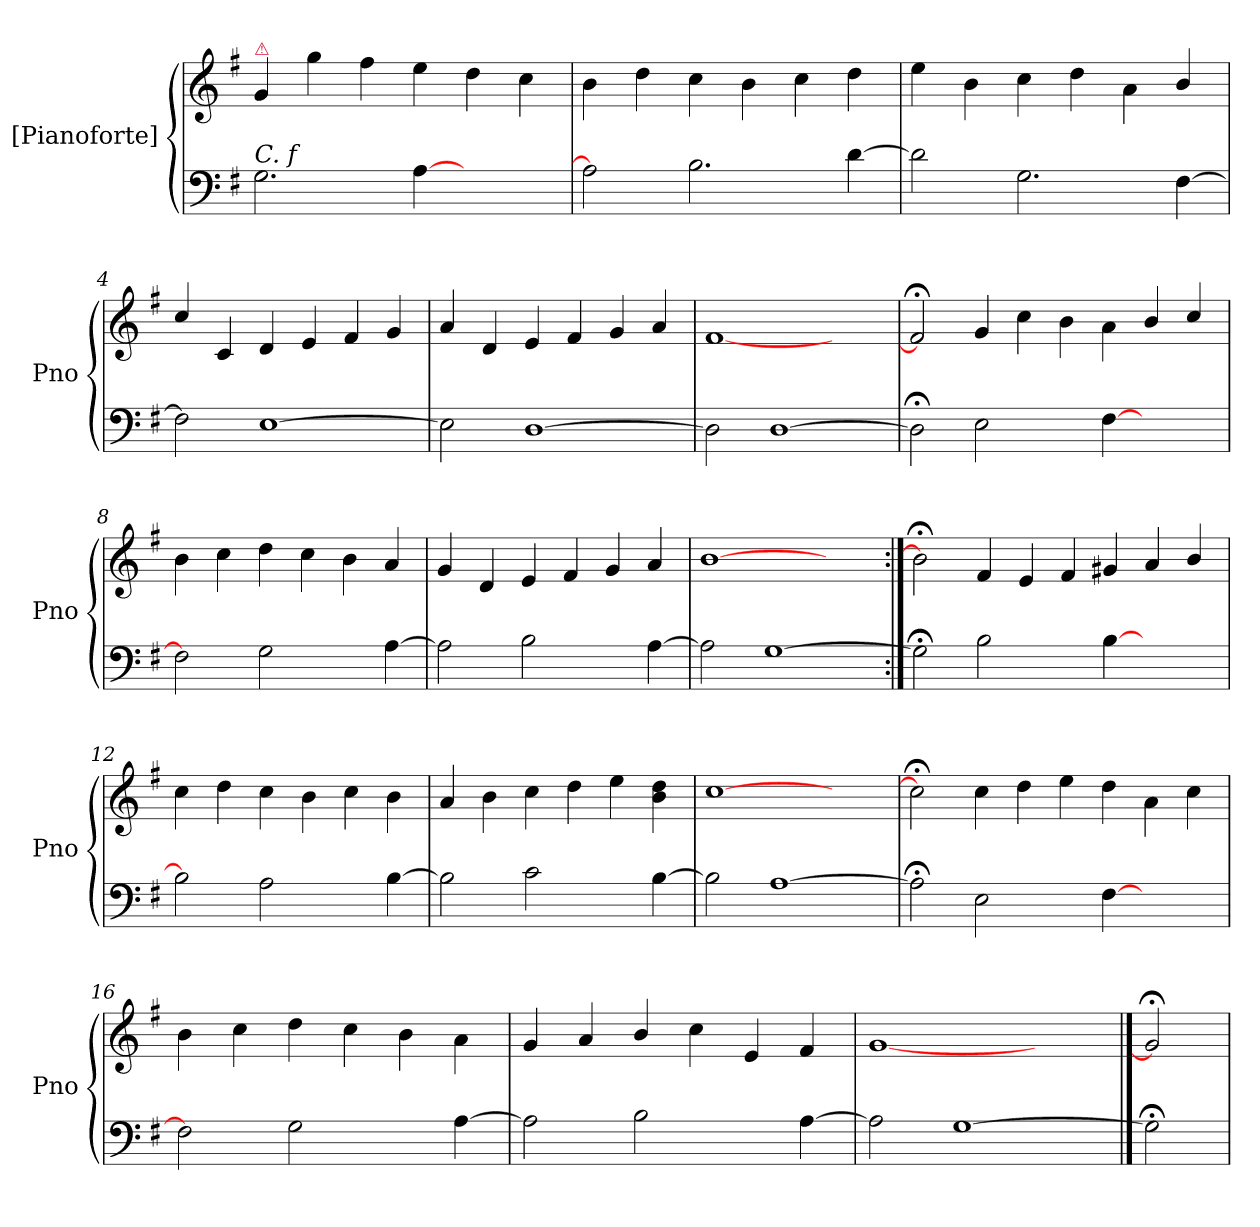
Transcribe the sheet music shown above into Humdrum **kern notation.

**kern	**kern
*part1	*part1
*staff2	*staff1
*I"[Pianoforte]	*
*I'Pno	*
*clefF4	*clefG2
*k[f#]	*k[f#]
*G:	*G:
=1	=1
!	!LO:TX:a:color=crimson:t=⚠
!LO:TX:a:i:t=C. f	!
2.G\	4g/
.	4gg\
.	4ff#\
[4A\	4ee\
2ryy	4dd\
.	4cc\
=2	=2
2A\]	4b\
.	4dd\
2.B\	4cc\
.	4b\
.	4cc\
[4d\	4dd\
=3	=3
2d\]	4ee\
.	4b\
2.G\	4cc\
.	4dd\
.	4a\
[4F#\	4b/
=4	=4
2F#\]	4cc/
.	4c/
[1E	4d/
.	4e/
.	4f#/
.	4g/
=5	=5
2E]	4a/
.	4d/
[1D	4e/
.	4f#/
.	4g/
.	4a/
=6	=6
2D]	[1f#
[1D	.
.	2ryy
=7	=7
2D;<]	2f#;<]
!LO:N:vis=2	!
2.E\	4g/
.	4cc\
.	4b\
[4F#\	4a\
2ryy	4b/
.	4cc/
=8	=8
2F#\]	4b\
.	4cc\
!LO:N:vis=2	!
2.G\	4dd\
.	4cc\
.	4b\
[4A\	4a/
=9	=9
2A\]	4g/
.	4d/
!LO:N:vis=2	!
2.B\	4e/
.	4f#/
.	4g/
[4A\	4a/
=10	=10
2A\]	[1b
[1G	.
.	2ryy
=11:|!	=11:|!
2G;<]	2b;<]
!LO:N:vis=2	!
2.B\	4f#/
.	4e/
.	4f#/
[4B\	4g#X/
2ryy	4a/
.	4b/
=12	=12
2B\]	4cc\
.	4dd\
!LO:N:vis=2	!
2.A\	4cc\
.	4b\
.	4cc\
[4B\	4b\
=13	=13
2B\]	4a/
.	4b\
!LO:N:vis=2	!
2.c\	4cc\
.	4dd\
.	4ee\
[4B\	4b\ 4dd\
=14	=14
2B\]	[1cc
[1A	.
.	2ryy
=15	=15
2A;<]	2cc;<]
!LO:N:vis=2	!
2.E\	4cc\
.	4dd\
.	4ee\
[4F#\	4dd\
2ryy	4a\
.	4cc\
=16	=16
2F#\]	4b\
.	4cc\
!LO:N:vis=2	!
2.G\	4dd\
.	4cc\
.	4b\
[4A\	4a\
=17	=17
2A\]	4g/
.	4a/
!LO:N:vis=2	!
2.B\	4b/
.	4cc\
.	4e/
[4A\	4f#/
=18	=18
2A\]	[1g
[1G	.
.	2ryy
==19	==19
2G;<]	2g;<]
=	=
*-	*-
